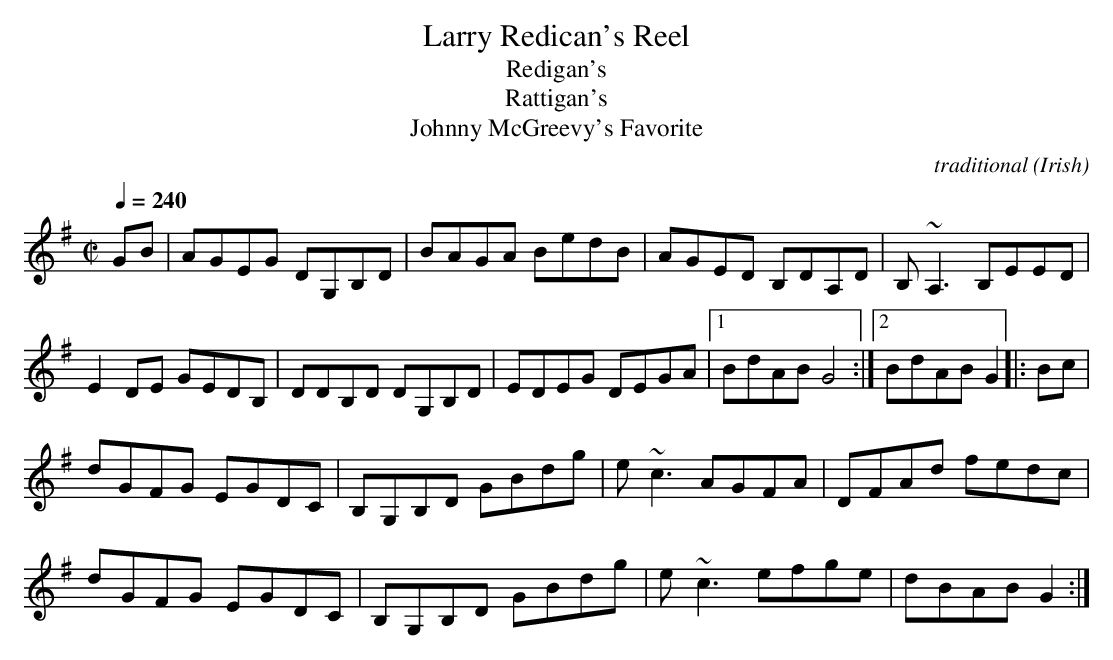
X:1
T:Larry Redican's Reel
T:Redigan's
T:Rattigan's
T:Johnny McGreevy's Favorite
C:traditional
O:Irish
M:C|
L:1/8
Q:1/4=240
K:G
GB | AGEG DG,B,D | BAGA BedB | AGED B,DA,D | B,~A,3 B,EED |
E2DE GEDB, | DDB,D DG,B,D | EDEG DEGA |1 BdAB G4 :|2 BdAB G2 |: Bc |
dGFG EGDC | B,G,B,D GBdg | e~c3 AGFA | DFAd fedc |
dGFG EGDC | B,G,B,D GBdg | e~c3 efge | dBAB G2 :|
